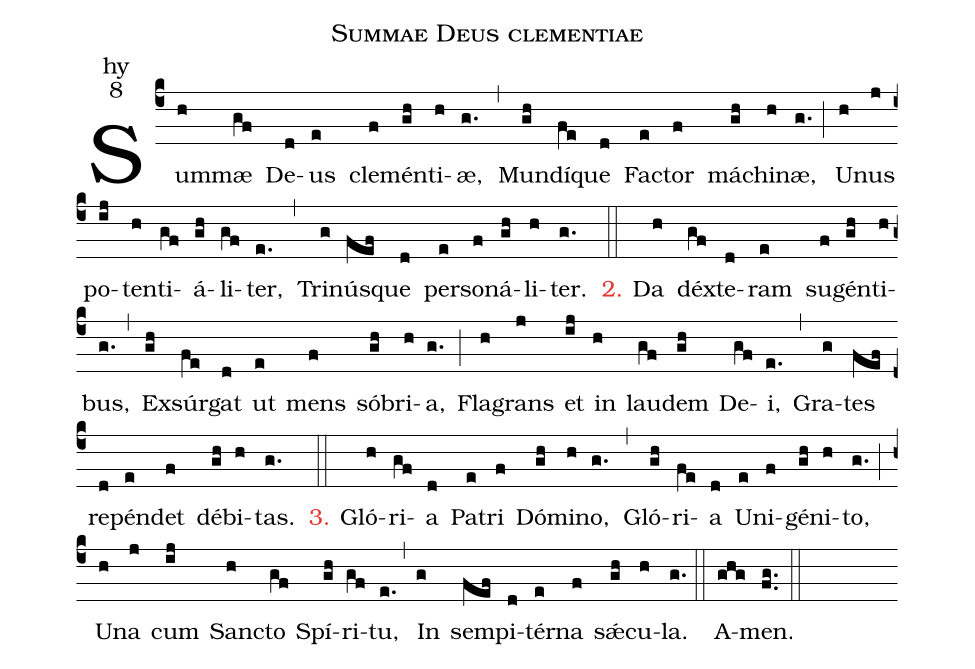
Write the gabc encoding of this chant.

name:Summae Deus clementiae;
office-part:hy;
mode:8;
%%
(c4) Sum(h)mæ(gf) De(d)us(e) cle(f)mén(gh)ti(h)æ,(g.) (,)
Mun(gh)dí(fe)que(d) Fa(e)ctor(f) má(gh)chi(h)næ,(g.) (;)
U(h)nus(j) po(ij)ten(h)ti(gf)á(gh)li(gf)ter,(e.) (,)
Tri(g)nús(fef)que(d) per(e)so(f)ná(gh)li(h)ter.(g.) (::)

<c>2.</c> Da(h) déx(gf)te(d)ram(e) su(f)gén(gh)ti(h)bus,(g.) (,)
Ex(gh)súr(fe)gat(d) ut(e) mens(f) só(gh)bri(h)a,(g.) (;)
Fla(h)grans(j) et(ij) in(h) lau(gf)dem(gh) De(gf)i,(e.) (,)
Gra(g)tes(fef) re(d)pén(e)det(f) dé(gh)bi(h)tas.(g.) (::)

<c>3.</c> Gló(h)ri(gf)a(d) Pa(e)tri(f) Dó(gh)mi(h)no,(g.) (,)
Gló(gh)ri(fe)a(d) U(e)ni(f)gé(gh)ni(h)to,(g.) (;)
U(h)na(j) cum(ij) San(h)cto(gf) Spí(gh)ri(gf)tu,(e.) (,)
In(g) sem(fef)pi(d)tér(e)na(f) sǽ(gh)cu(h)la.(g.) (::)

A(ghg)men.(fg..) (::)
